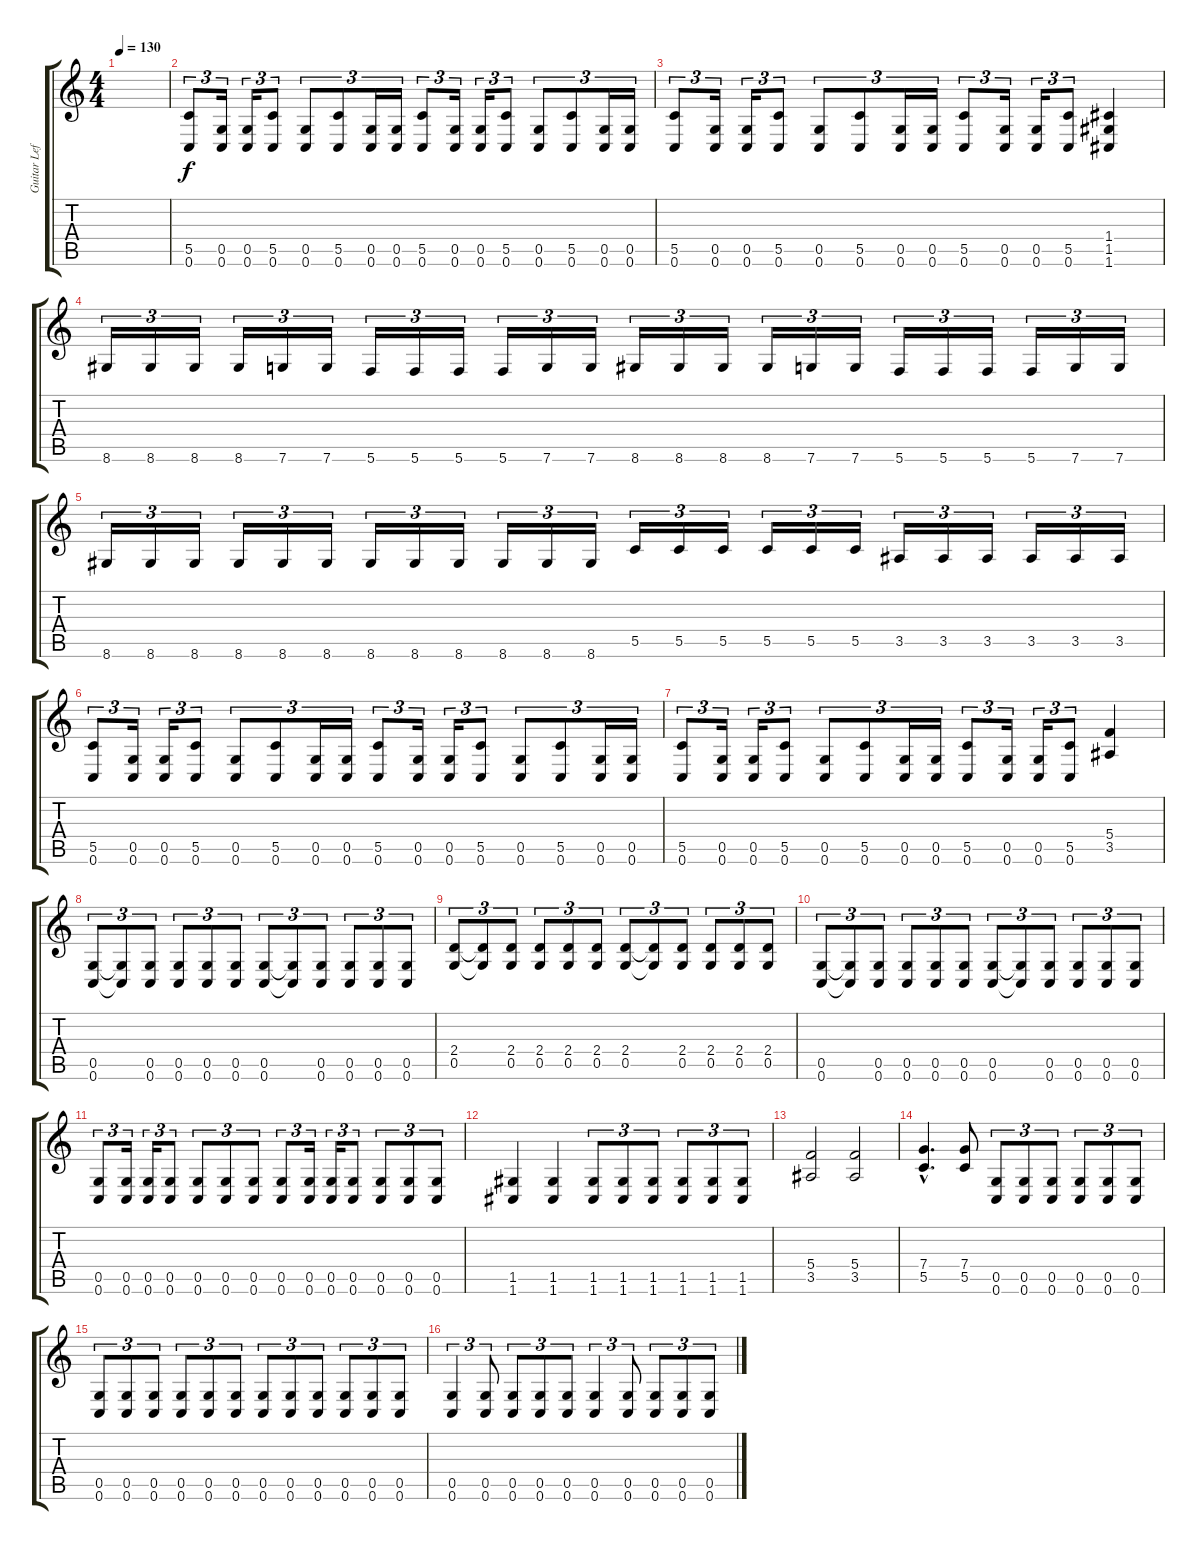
\track ("Guitar Left" "Guitar Lef") {instrument distortionguitar}
\staff {score tabs}
\tuning (D4 A3 F3 C3 G2 C2) {hide}
\ts (4 4)
\tempo 130
\clef g2
\ks c
|
(5.5 0.6).8{tu (3 2)} (0.5 0.6).16{tu (3 2)} (0.5 0.6).16{tu (3 2)} (5.5 0.6).8{tu (3 2)} (0.5 0.6).8{tu (3 2)} (5.5 0.6).8{tu (3 2)} (0.5 0.6).16{tu (3 2)} (0.5 0.6).16{tu (3 2)} (5.5 0.6).8{tu (3 2)} (0.5 0.6).16{tu (3 2)} (0.5 0.6).16{tu (3 2)} (5.5 0.6).8{tu (3 2)} (0.5 0.6).8{tu (3 2)} (5.5 0.6).8{tu (3 2)} (0.5 0.6).16{tu (3 2)} (0.5 0.6).16{tu (3 2)} |
(5.5 0.6).8{tu (3 2)} (0.5 0.6).16{tu (3 2)} (0.5 0.6).16{tu (3 2)} (5.5 0.6).8{tu (3 2)} (0.5 0.6).8{tu (3 2)} (5.5 0.6).8{tu (3 2)} (0.5 0.6).16{tu (3 2)} (0.5 0.6).16{tu (3 2)} (5.5 0.6).8{tu (3 2)} (0.5 0.6).16{tu (3 2)} (0.5 0.6).16{tu (3 2)} (5.5 0.6).8{tu (3 2)} (1.4 1.5 1.6).4 |
8.6.16{tu (3 2)} 8.6.16{tu (3 2)} 8.6.16{tu (3 2)} 8.6.16{tu (3 2)} 7.6.16{tu (3 2)} 7.6.16{tu (3 2)} 5.6.16{tu (3 2)} 5.6.16{tu (3 2)} 5.6.16{tu (3 2)} 5.6.16{tu (3 2)} 7.6.16{tu (3 2)} 7.6.16{tu (3 2)} 8.6.16{tu (3 2)} 8.6.16{tu (3 2)} 8.6.16{tu (3 2)} 8.6.16{tu (3 2)} 7.6.16{tu (3 2)} 7.6.16{tu (3 2)} 5.6.16{tu (3 2)} 5.6.16{tu (3 2)} 5.6.16{tu (3 2)} 5.6.16{tu (3 2)} 7.6.16{tu (3 2)} 7.6.16{tu (3 2)} |
8.6.16{tu (3 2)} 8.6.16{tu (3 2)} 8.6.16{tu (3 2)} 8.6.16{tu (3 2)} 8.6.16{tu (3 2)} 8.6.16{tu (3 2)} 8.6.16{tu (3 2)} 8.6.16{tu (3 2)} 8.6.16{tu (3 2)} 8.6.16{tu (3 2)} 8.6.16{tu (3 2)} 8.6.16{tu (3 2)} 5.5.16{tu (3 2)} 5.5.16{tu (3 2)} 5.5.16{tu (3 2)} 5.5.16{tu (3 2)} 5.5.16{tu (3 2)} 5.5.16{tu (3 2)} 3.5.16{tu (3 2)} 3.5.16{tu (3 2)} 3.5.16{tu (3 2)} 3.5.16{tu (3 2)} 3.5.16{tu (3 2)} 3.5.16{tu (3 2)} |
(5.5 0.6).8{tu (3 2)} (0.5 0.6).16{tu (3 2)} (0.5 0.6).16{tu (3 2)} (5.5 0.6).8{tu (3 2)} (0.5 0.6).8{tu (3 2)} (5.5 0.6).8{tu (3 2)} (0.5 0.6).16{tu (3 2)} (0.5 0.6).16{tu (3 2)} (5.5 0.6).8{tu (3 2)} (0.5 0.6).16{tu (3 2)} (0.5 0.6).16{tu (3 2)} (5.5 0.6).8{tu (3 2)} (0.5 0.6).8{tu (3 2)} (5.5 0.6).8{tu (3 2)} (0.5 0.6).16{tu (3 2)} (0.5 0.6).16{tu (3 2)} |
(5.5 0.6).8{tu (3 2)} (0.5 0.6).16{tu (3 2)} (0.5 0.6).16{tu (3 2)} (5.5 0.6).8{tu (3 2)} (0.5 0.6).8{tu (3 2)} (5.5 0.6).8{tu (3 2)} (0.5 0.6).16{tu (3 2)} (0.5 0.6).16{tu (3 2)} (5.5 0.6).8{tu (3 2)} (0.5 0.6).16{tu (3 2)} (0.5 0.6).16{tu (3 2)} (5.5 0.6).8{tu (3 2)} (5.4 3.5).4 |
(0.5 0.6).8{tu (3 2)} (0.5{t} 0.6{t}).8{tu (3 2)} (0.5 0.6).8{tu (3 2)} (0.5 0.6).8{tu (3 2)} (0.5 0.6).8{tu (3 2)} (0.5 0.6).8{tu (3 2)} (0.5 0.6).8{tu (3 2)} (0.5{t} 0.6{t}).8{tu (3 2)} (0.5 0.6).8{tu (3 2)} (0.5 0.6).8{tu (3 2)} (0.5 0.6).8{tu (3 2)} (0.5 0.6).8{tu (3 2)} |
(2.4 0.5).8{tu (3 2)} (2.4{t} 0.5{t}).8{tu (3 2)} (2.4 0.5).8{tu (3 2)} (2.4 0.5).8{tu (3 2)} (2.4 0.5).8{tu (3 2)} (2.4 0.5).8{tu (3 2)} (2.4 0.5).8{tu (3 2)} (2.4{t} 0.5{t}).8{tu (3 2)} (2.4 0.5).8{tu (3 2)} (2.4 0.5).8{tu (3 2)} (2.4 0.5).8{tu (3 2)} (2.4 0.5).8{tu (3 2)} |
(0.5 0.6).8{tu (3 2)} (0.5{t} 0.6{t}).8{tu (3 2)} (0.5 0.6).8{tu (3 2)} (0.5 0.6).8{tu (3 2)} (0.5 0.6).8{tu (3 2)} (0.5 0.6).8{tu (3 2)} (0.5 0.6).8{tu (3 2)} (0.5{t} 0.6{t}).8{tu (3 2)} (0.5 0.6).8{tu (3 2)} (0.5 0.6).8{tu (3 2)} (0.5 0.6).8{tu (3 2)} (0.5 0.6).8{tu (3 2)} |
(0.5 0.6).8{tu (3 2)} (0.5 0.6).16{tu (3 2)} (0.5 0.6).16{tu (3 2)} (0.5 0.6).8{tu (3 2)} (0.5 0.6).8{tu (3 2)} (0.5 0.6).8{tu (3 2)} (0.5 0.6).8{tu (3 2)} (0.5 0.6).8{tu (3 2)} (0.5 0.6).16{tu (3 2)} (0.5 0.6).16{tu (3 2)} (0.5 0.6).8{tu (3 2)} (0.5 0.6).8{tu (3 2)} (0.5 0.6).8{tu (3 2)} (0.5 0.6).8{tu (3 2)} |
(1.5 1.6).4 (1.5 1.6).4 (1.5 1.6).8{tu (3 2)} (1.5 1.6).8{tu (3 2)} (1.5 1.6).8{tu (3 2)} (1.5 1.6).8{tu (3 2)} (1.5 1.6).8{tu (3 2)} (1.5 1.6).8{tu (3 2)} |
(5.4 3.5).2 (5.4 3.5).2 |
(7.4{hac} 5.5{hac}).4{d} (7.4 5.5).8 (0.5 0.6).8{tu (3 2)} (0.5 0.6).8{tu (3 2)} (0.5 0.6).8{tu (3 2)} (0.5 0.6).8{tu (3 2)} (0.5 0.6).8{tu (3 2)} (0.5 0.6).8{tu (3 2)} |
(0.5 0.6).8{tu (3 2)} (0.5 0.6).8{tu (3 2)} (0.5 0.6).8{tu (3 2)} (0.5 0.6).8{tu (3 2)} (0.5 0.6).8{tu (3 2)} (0.5 0.6).8{tu (3 2)} (0.5 0.6).8{tu (3 2)} (0.5 0.6).8{tu (3 2)} (0.5 0.6).8{tu (3 2)} (0.5 0.6).8{tu (3 2)} (0.5 0.6).8{tu (3 2)} (0.5 0.6).8{tu (3 2)} |
(0.5 0.6).4{tu (3 2)} (0.5 0.6).8{tu (3 2)} (0.5 0.6).8{tu (3 2)} (0.5 0.6).8{tu (3 2)} (0.5 0.6).8{tu (3 2)} (0.5 0.6).4{tu (3 2)} (0.5 0.6).8{tu (3 2)} (0.5 0.6).8{tu (3 2)} (0.5 0.6).8{tu (3 2)} (0.5 0.6).8{tu (3 2)}
